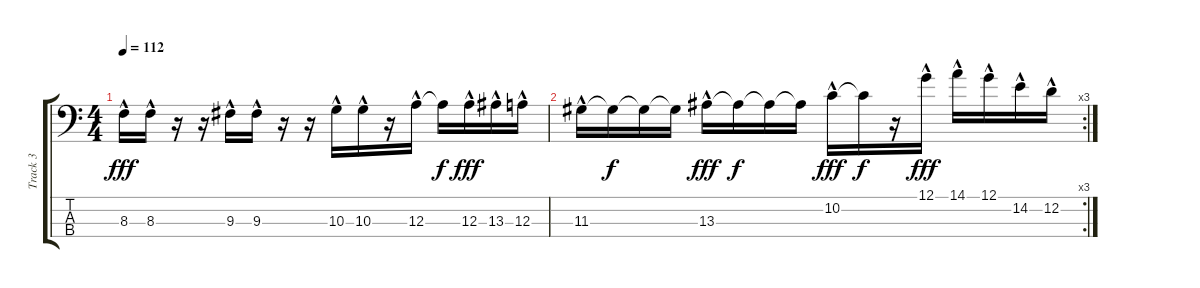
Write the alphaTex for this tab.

\track ("Track 3" "Track 3") {instrument electricbassfinger bank 103}
\staff {score tabs}
\tuning (G2 D2 A1 E1) {hide}
\ts (4 4)
\tempo 112
\clef f4
\ks c
8.3{hac}.16{dy fff} 8.3{hac}.16 r.16 r.16 9.3{hac}.16 9.3{hac}.16 r.16 r.16 10.3{hac}.16 10.3{hac}.16 r.16 12.3{hac}.16 12.3{t}.16{dy f} 12.3{hac}.16{dy fff} 13.3{hac}.16 12.3{hac}.16 |
\rc 3
11.3{hac}.16 11.3{t}.16{dy f} 11.3{t}.16 11.3{t}.16 13.3{hac}.16{dy fff} 13.3{t}.16{dy f} 13.3{t}.16 13.3{t}.16 10.2{hac}.16{dy fff} 10.2{t}.16{dy f} r.16 12.1{hac}.16{dy fff} 14.1{hac}.16 12.1{hac}.16 14.2{hac}.16 12.2{hac}.16
